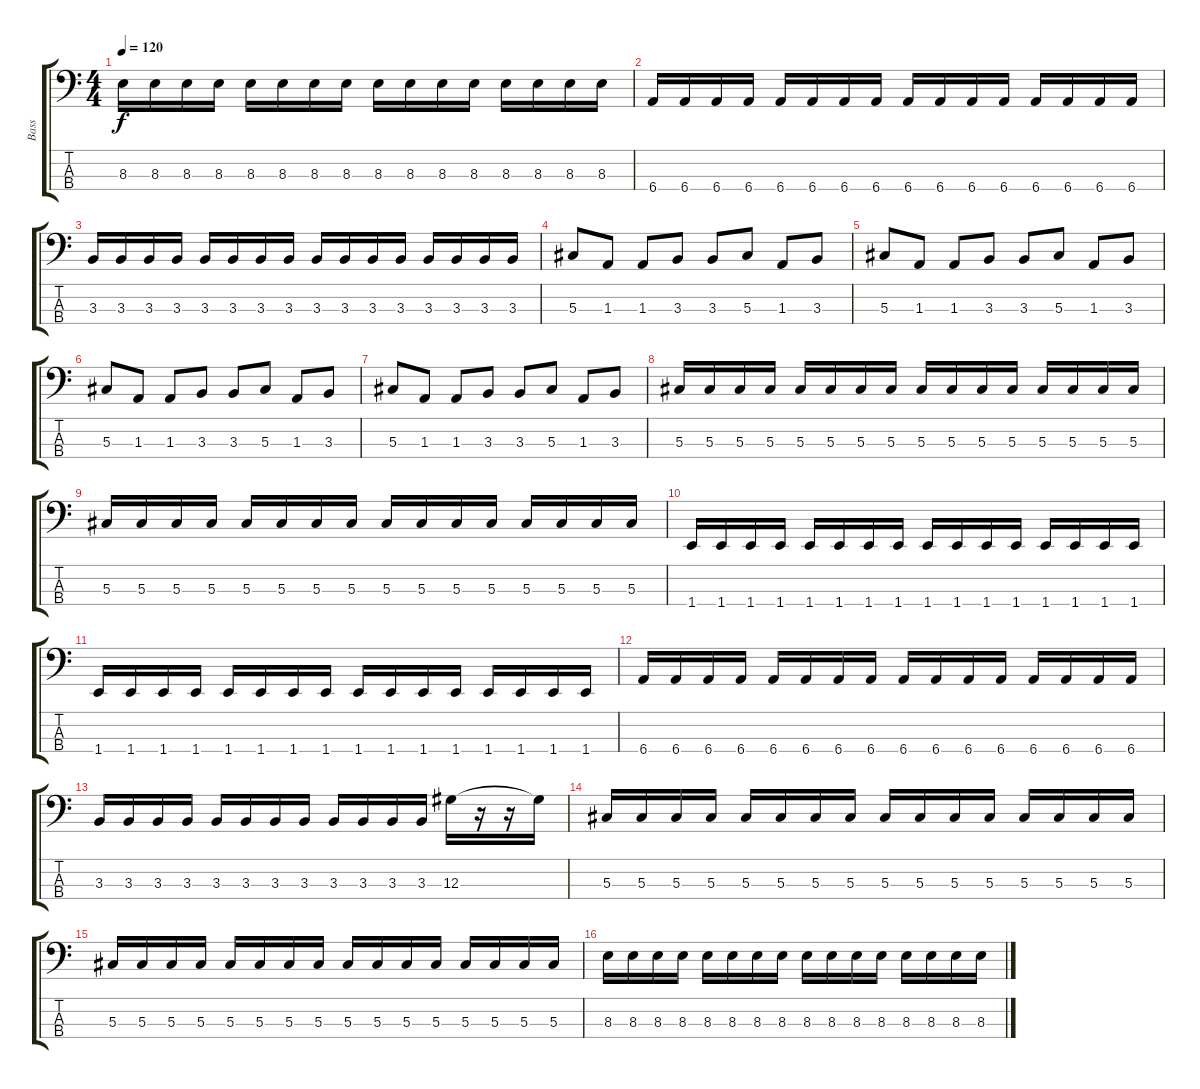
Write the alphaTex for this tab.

\track ("Bass" "Bass") {instrument electricbasspick}
\staff {score tabs}
\tuning (Gb2 Db2 Ab1 Eb1) {hide}
\ts (4 4)
\tempo 120
\clef f4
\ks c
8.3.16{dy f} 8.3.16 8.3.16 8.3.16 8.3.16 8.3.16 8.3.16 8.3.16 8.3.16 8.3.16 8.3.16 8.3.16 8.3.16 8.3.16 8.3.16 8.3.16 |
6.4.16 6.4.16 6.4.16 6.4.16 6.4.16 6.4.16 6.4.16 6.4.16 6.4.16 6.4.16 6.4.16 6.4.16 6.4.16 6.4.16 6.4.16 6.4.16 |
3.3.16 3.3.16 3.3.16 3.3.16 3.3.16 3.3.16 3.3.16 3.3.16 3.3.16 3.3.16 3.3.16 3.3.16 3.3.16 3.3.16 3.3.16 3.3.16 |
5.3.8 1.3.8 1.3.8 3.3.8 3.3.8 5.3.8 1.3.8 3.3.8 |
5.3.8 1.3.8 1.3.8 3.3.8 3.3.8 5.3.8 1.3.8 3.3.8 |
5.3.8 1.3.8 1.3.8 3.3.8 3.3.8 5.3.8 1.3.8 3.3.8 |
5.3.8 1.3.8 1.3.8 3.3.8 3.3.8 5.3.8 1.3.8 3.3.8 |
5.3.16 5.3.16 5.3.16 5.3.16 5.3.16 5.3.16 5.3.16 5.3.16 5.3.16 5.3.16 5.3.16 5.3.16 5.3.16 5.3.16 5.3.16 5.3.16 |
5.3.16 5.3.16 5.3.16 5.3.16 5.3.16 5.3.16 5.3.16 5.3.16 5.3.16 5.3.16 5.3.16 5.3.16 5.3.16 5.3.16 5.3.16 5.3.16 |
1.4.16 1.4.16 1.4.16 1.4.16 1.4.16 1.4.16 1.4.16 1.4.16 1.4.16 1.4.16 1.4.16 1.4.16 1.4.16 1.4.16 1.4.16 1.4.16 |
1.4.16 1.4.16 1.4.16 1.4.16 1.4.16 1.4.16 1.4.16 1.4.16 1.4.16 1.4.16 1.4.16 1.4.16 1.4.16 1.4.16 1.4.16 1.4.16 |
6.4.16 6.4.16 6.4.16 6.4.16 6.4.16 6.4.16 6.4.16 6.4.16 6.4.16 6.4.16 6.4.16 6.4.16 6.4.16 6.4.16 6.4.16 6.4.16 |
3.3.16 3.3.16 3.3.16 3.3.16 3.3.16 3.3.16 3.3.16 3.3.16 3.3.16 3.3.16 3.3.16 3.3.16 12.3.16 r.16 r.16 12.3{t}.16 |
5.3.16 5.3.16 5.3.16 5.3.16 5.3.16 5.3.16 5.3.16 5.3.16 5.3.16 5.3.16 5.3.16 5.3.16 5.3.16 5.3.16 5.3.16 5.3.16 |
5.3.16 5.3.16 5.3.16 5.3.16 5.3.16 5.3.16 5.3.16 5.3.16 5.3.16 5.3.16 5.3.16 5.3.16 5.3.16 5.3.16 5.3.16 5.3.16 |
8.3.16 8.3.16 8.3.16 8.3.16 8.3.16 8.3.16 8.3.16 8.3.16 8.3.16 8.3.16 8.3.16 8.3.16 8.3.16 8.3.16 8.3.16 8.3.16
